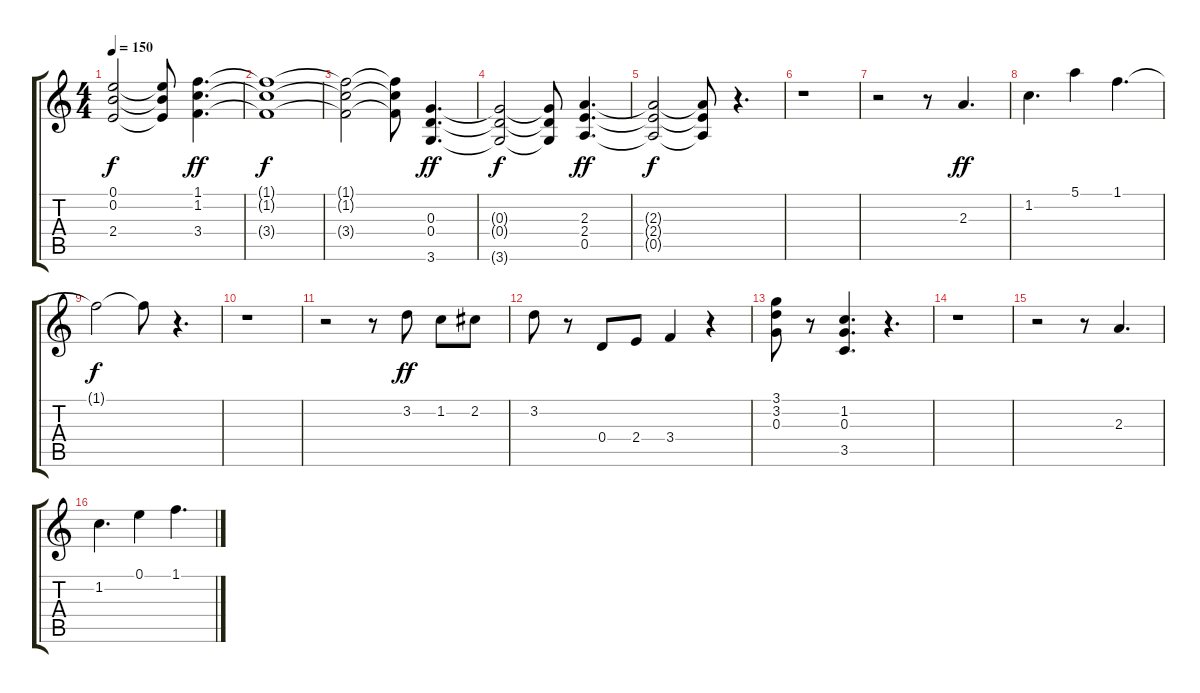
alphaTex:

\track "" {instrument acousticguitarnylon}
\staff {score tabs}
\tuning (E4 B3 G3 D3 A2 E2) {hide}
\ts (4 4)
\tempo 150
\clef g2
\ks c
(0.1{t} 0.2{t} 2.4{t}).2{dy f} (0.1{t} 0.2{t} 2.4{t}).8 (1.1 1.2 3.4).4{d dy ff} |
(1.1{t} 1.2{t} 3.4{t}).1{dy f} |
(1.1{t} 1.2{t} 3.4{t}).2 (1.1{t} 1.2{t} 3.4{t}).8 (0.3 0.4 3.6).4{d dy ff} |
(0.3{t} 0.4{t} 3.6{t}).2{dy f} (0.3{t} 0.4{t} 3.6{t}).8 (2.3 2.4 0.5).4{d dy ff} |
(2.3{t} 2.4{t} 0.5{t}).2{dy f} (2.3{t} 2.4{t} 0.5{t}).8 r.4{d} |
r.1 |
r.2 r.8 2.3.4{d dy ff} |
1.2.4{d} 5.1.4 1.1.4{d} |
1.1{t}.2{dy f} 1.1{t}.8 r.4{d} |
r.1 |
r.2 r.8 3.2.8{dy ff} 1.2.8 2.2.8 |
3.2.8 r.8 0.4.8 2.4.8 3.4.4 r.4 |
(3.1 3.2 0.3).8 r.8 (1.2 0.3 3.5).4{d} r.4{d} |
r.1 |
r.2 r.8 2.3.4{d} |
1.2.4{d} 0.1.4 1.1.4{d}
